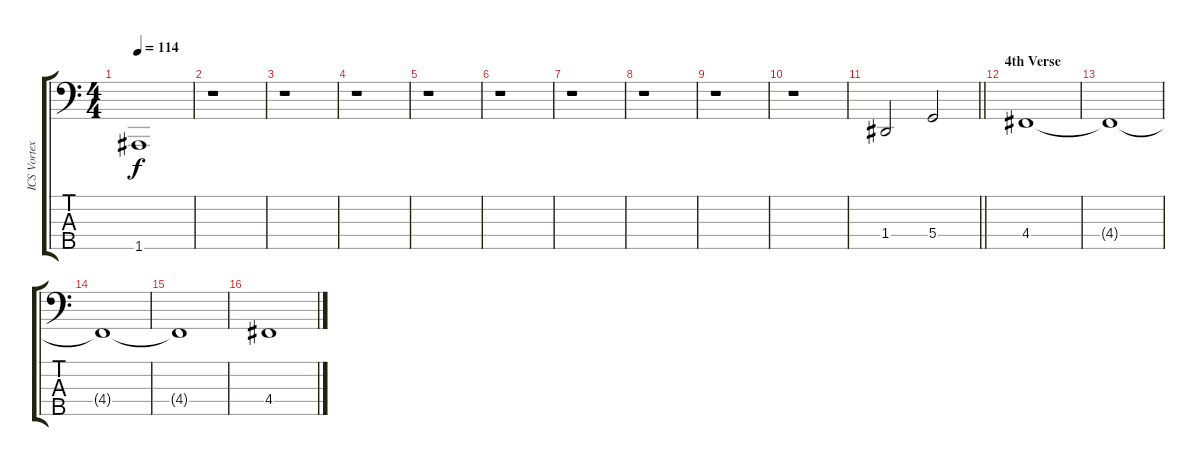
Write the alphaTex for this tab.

\track ("ICS Vortex" "ICS Vortex") {instrument electricbassfinger}
\staff {score tabs}
\tuning (F2 C2 G1 D1 A0) {hide}
\ts (4 4)
\tempo 114
\clef f4
\ks c
1.5{t}.1{dy f} |
r.1 |
r.1 |
r.1 |
r.1 |
r.1 |
r.1 |
r.1 |
r.1 |
r.1 |
\barLineRight lightlight
1.4.2 5.4.2 |
\section ("" "4th Verse")
4.4.1 |
4.4{t}.1 |
4.4{t}.1 |
4.4{t}.1 |
4.4.1
